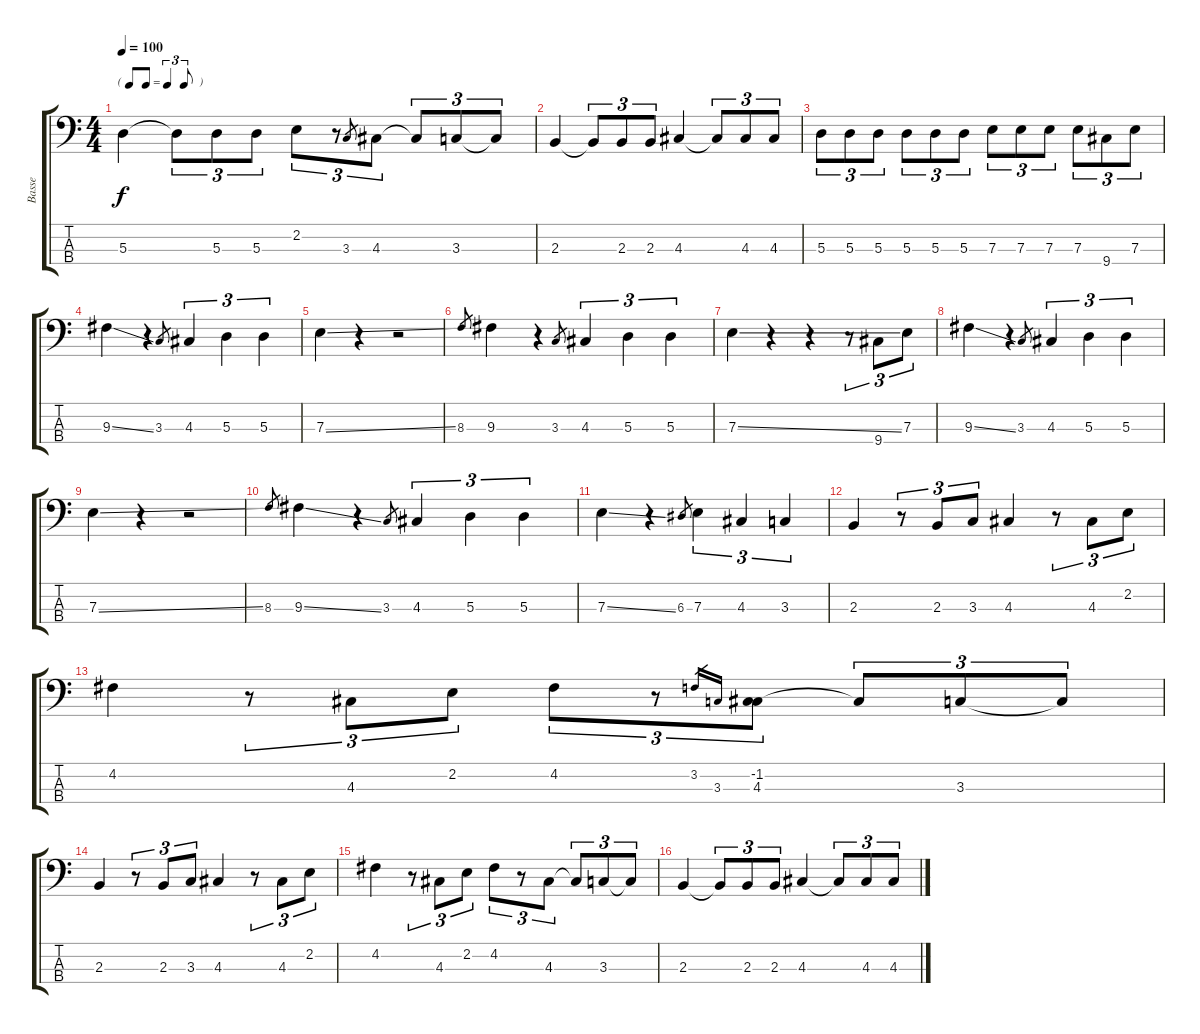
\track ("Basse" "Basse") {instrument electricbassfinger}
\staff {score tabs}
\tuning (G2 D2 A1 E1) {hide}
\ts (4 4)
\tf triplet8th
\tempo 100
\clef f4
\ks c
5.3.4{dy f} 5.3{t}.8{tu (3 2)} 5.3.8{tu (3 2)} 5.3.8{tu (3 2)} 2.2.8{tu (3 2)} r.8{tu (3 2)} 3.3.8{gr} 4.3.8{tu (3 2)} 4.3{t}.8{tu (3 2)} 3.3.8{tu (3 2)} 3.3{t}.8{tu (3 2)} |
2.3.4 2.3{t}.8{tu (3 2)} 2.3.8{tu (3 2)} 2.3.8{tu (3 2)} 4.3.4 4.3{t}.8{tu (3 2)} 4.3.8{tu (3 2)} 4.3.8{tu (3 2)} |
5.3.8{tu (3 2)} 5.3.8{tu (3 2)} 5.3.8{tu (3 2)} 5.3.8{tu (3 2)} 5.3.8{tu (3 2)} 5.3.8{tu (3 2)} 7.3.8{tu (3 2)} 7.3.8{tu (3 2)} 7.3.8{tu (3 2)} 7.3.8{tu (3 2)} 9.4.8{tu (3 2)} 7.3.8{tu (3 2)} |
9.3{ss}.4 r.4 3.3.8{gr} 4.3.4{tu (3 2)} 5.3.4{tu (3 2)} 5.3.4{tu (3 2)} |
7.3{ss}.4 r.4 r.2 |
8.3.8{gr} 9.3.4 r.4 3.3.8{gr} 4.3.4{tu (3 2)} 5.3.4{tu (3 2)} 5.3.4{tu (3 2)} |
7.3{ss}.4 r.4 r.4 r.8{tu (3 2)} 9.4.8{tu (3 2)} 7.3.8{tu (3 2)} |
9.3{ss}.4 r.4 3.3.8{gr} 4.3.4{tu (3 2)} 5.3.4{tu (3 2)} 5.3.4{tu (3 2)} |
7.3{ss}.4 r.4 r.2 |
8.3.8{gr} 9.3{ss}.4 r.4 3.3.8{gr} 4.3.4{tu (3 2)} 5.3.4{tu (3 2)} 5.3.4{tu (3 2)} |
7.3{ss}.4 r.4 6.3.8{gr} 7.3.4{tu (3 2)} 4.3.4{tu (3 2)} 3.3.4{tu (3 2)} |
2.3.4 r.8{tu (3 2)} 2.3.8{tu (3 2)} 3.3.8{tu (3 2)} 4.3.4 r.8{tu (3 2)} 4.3.8{tu (3 2)} 2.2.8{tu (3 2)} |
4.2.4 r.8{tu (3 2)} 4.3.8{tu (3 2)} 2.2.8{tu (3 2)} 4.2.8{tu (3 2)} r.8{tu (3 2)} 3.2.16{gr} 3.3.16{gr} (-1.2 4.3).8{tu (3 2)} 4.3{t}.8{tu (3 2)} 3.3.8{tu (3 2)} 3.3{t}.8{tu (3 2)} |
2.3.4 r.8{tu (3 2)} 2.3.8{tu (3 2)} 3.3.8{tu (3 2)} 4.3.4 r.8{tu (3 2)} 4.3.8{tu (3 2)} 2.2.8{tu (3 2)} |
4.2.4 r.8{tu (3 2)} 4.3.8{tu (3 2)} 2.2.8{tu (3 2)} 4.2.8{tu (3 2)} r.8{tu (3 2)} 4.3.8{tu (3 2)} 4.3{t}.8{tu (3 2)} 3.3.8{tu (3 2)} 3.3{t}.8{tu (3 2)} |
2.3.4 2.3{t}.8{tu (3 2)} 2.3.8{tu (3 2)} 2.3.8{tu (3 2)} 4.3.4 4.3{t}.8{tu (3 2)} 4.3.8{tu (3 2)} 4.3.8{tu (3 2)}
